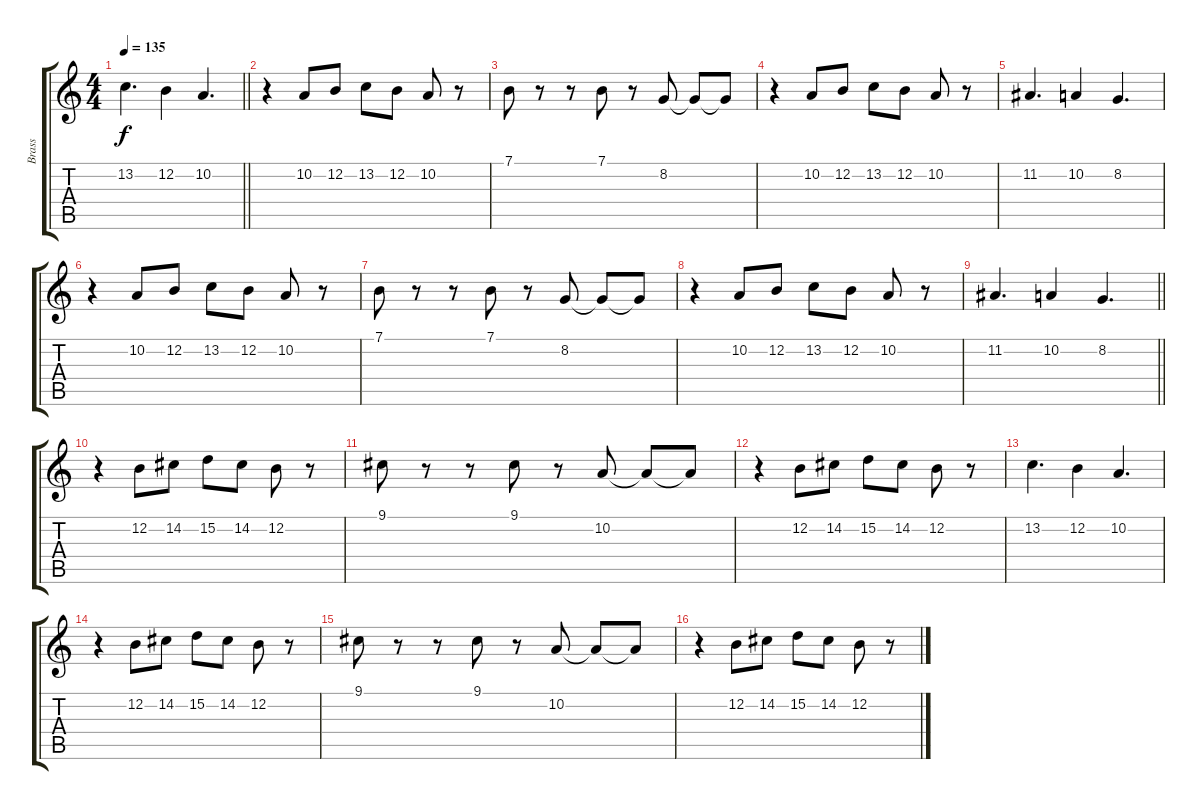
\track ("Brass" "Brass") {instrument trombone}
\staff {score tabs}
\tuning (E4 B3 G3 D3 A2 E2) {hide}
\ts (4 4)
\tempo 135
\clef g2
\barLineRight lightlight
\ks c
13.2.4{d dy f} 12.2.4 10.2.4{d} |
\section ("" "")
r.4 10.2.8 12.2.8 13.2.8 12.2.8 10.2.8 r.8 |
7.1.8 r.8 r.8 7.1.8 r.8 8.2.8 8.2{t}.8 8.2{t}.8 |
r.4 10.2.8 12.2.8 13.2.8 12.2.8 10.2.8 r.8 |
11.2.4{d} 10.2.4 8.2.4{d} |
r.4 10.2.8 12.2.8 13.2.8 12.2.8 10.2.8 r.8 |
7.1.8 r.8 r.8 7.1.8 r.8 8.2.8 8.2{t}.8 8.2{t}.8 |
r.4 10.2.8 12.2.8 13.2.8 12.2.8 10.2.8 r.8 |
\barLineRight lightlight
11.2.4{d} 10.2.4 8.2.4{d} |
\section ("" "")
r.4 12.2.8 14.2.8 15.2.8 14.2.8 12.2.8 r.8 |
9.1.8 r.8 r.8 9.1.8 r.8 10.2.8 10.2{t}.8 10.2{t}.8 |
r.4 12.2.8 14.2.8 15.2.8 14.2.8 12.2.8 r.8 |
13.2.4{d} 12.2.4 10.2.4{d} |
r.4 12.2.8 14.2.8 15.2.8 14.2.8 12.2.8 r.8 |
9.1.8 r.8 r.8 9.1.8 r.8 10.2.8 10.2{t}.8 10.2{t}.8 |
r.4 12.2.8 14.2.8 15.2.8 14.2.8 12.2.8 r.8
